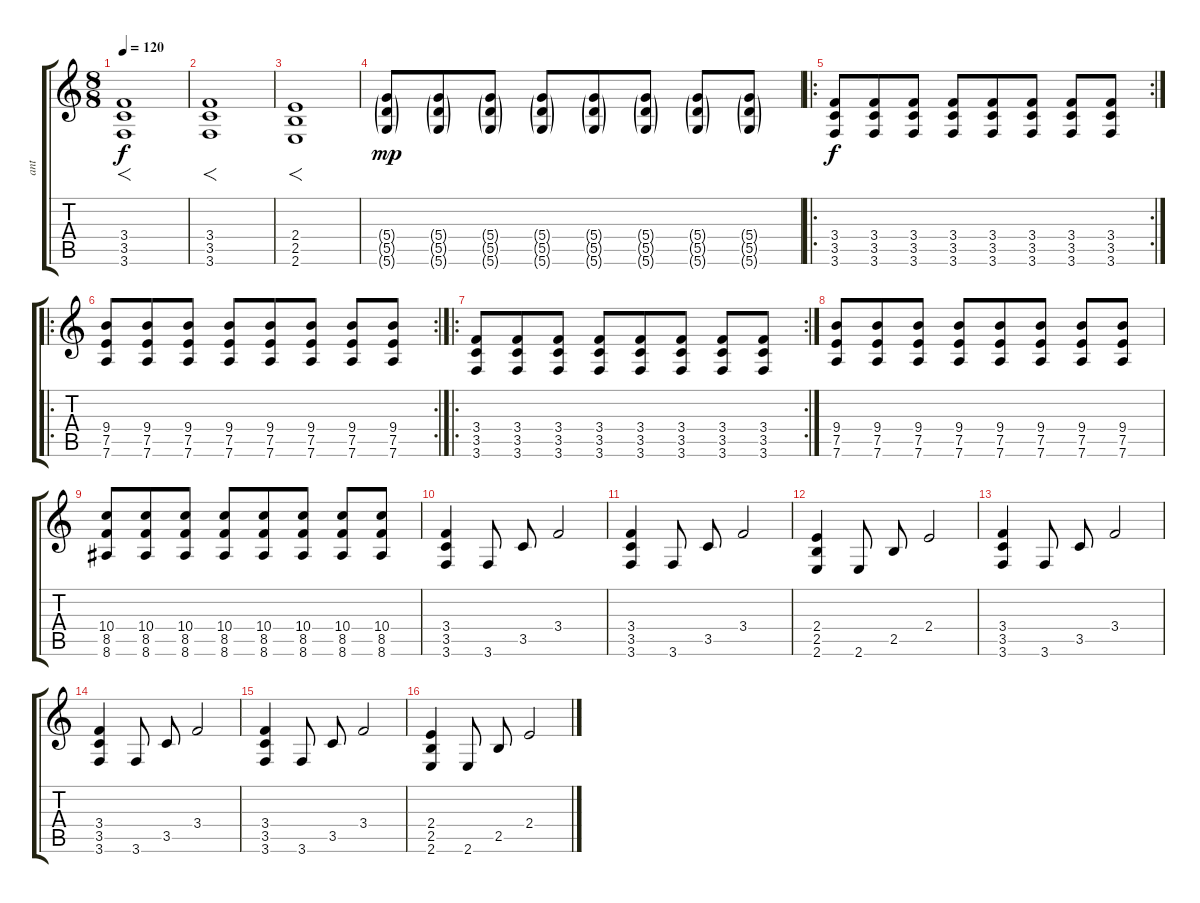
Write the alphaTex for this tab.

\track ("ant" "ant") {instrument distortionguitar}
\staff {score tabs}
\tuning (E4 B3 G3 D3 A2 D2) {hide}
\ts (8 8)
\tempo 120
\clef g2
\ks c
(3.4 3.5 3.6).1{f dy f} |
(3.4 3.5 3.6).1{f} |
(2.4 2.5 2.6).1{f} |
(5.4{g} 5.5{g} 5.6{g}).8{dy mp} (5.4{g} 5.5{g} 5.6{g}).8 (5.4{g} 5.5{g} 5.6{g}).8 (5.4{g} 5.5{g} 5.6{g}).8 (5.4{g} 5.5{g} 5.6{g}).8 (5.4{g} 5.5{g} 5.6{g}).8 (5.4{g} 5.5{g} 5.6{g}).8 (5.4{g} 5.5{g} 5.6{g}).8 |
\ro
\rc 2
(3.4 3.5 3.6).8{dy f} (3.4 3.5 3.6).8 (3.4 3.5 3.6).8 (3.4 3.5 3.6).8 (3.4 3.5 3.6).8 (3.4 3.5 3.6).8 (3.4 3.5 3.6).8 (3.4 3.5 3.6).8 |
\ro
\rc 2
(9.4 7.5 7.6).8 (9.4 7.5 7.6).8 (9.4 7.5 7.6).8 (9.4 7.5 7.6).8 (9.4 7.5 7.6).8 (9.4 7.5 7.6).8 (9.4 7.5 7.6).8 (9.4 7.5 7.6).8 |
\ro
\rc 2
(3.4 3.5 3.6).8 (3.4 3.5 3.6).8 (3.4 3.5 3.6).8 (3.4 3.5 3.6).8 (3.4 3.5 3.6).8 (3.4 3.5 3.6).8 (3.4 3.5 3.6).8 (3.4 3.5 3.6).8 |
(9.4 7.5 7.6).8 (9.4 7.5 7.6).8 (9.4 7.5 7.6).8 (9.4 7.5 7.6).8 (9.4 7.5 7.6).8 (9.4 7.5 7.6).8 (9.4 7.5 7.6).8 (9.4 7.5 7.6).8 |
(10.4 8.5 8.6).8 (10.4 8.5 8.6).8 (10.4 8.5 8.6).8 (10.4 8.5 8.6).8 (10.4 8.5 8.6).8 (10.4 8.5 8.6).8 (10.4 8.5 8.6).8 (10.4 8.5 8.6).8 |
(3.4 3.5 3.6).4 3.6.8 3.5.8 3.4.2 |
(3.4 3.5 3.6).4 3.6.8 3.5.8 3.4.2 |
(2.4 2.5 2.6).4 2.6.8 2.5.8 2.4.2 |
(3.4 3.5 3.6).4 3.6.8 3.5.8 3.4.2 |
(3.4 3.5 3.6).4 3.6.8 3.5.8 3.4.2 |
(3.4 3.5 3.6).4 3.6.8 3.5.8 3.4.2 |
(2.4 2.5 2.6).4 2.6.8 2.5.8 2.4.2
